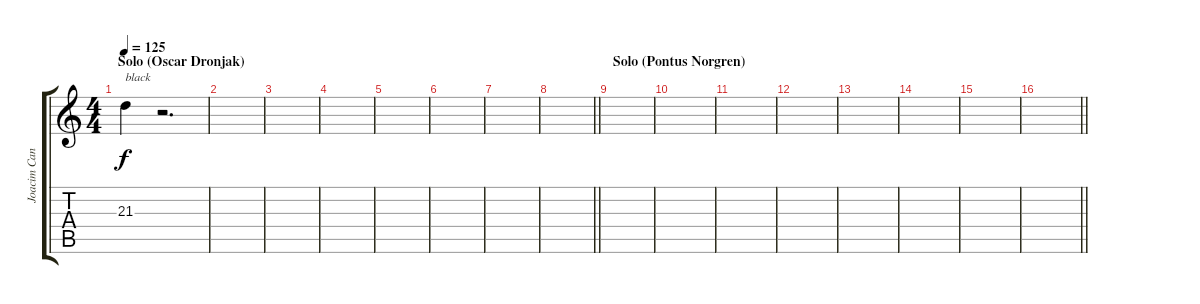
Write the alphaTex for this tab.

\track ("Joacim Cans" "Joacim Can") {instrument lead1square}
\staff {score tabs}
\tuning (D4 A3 F3 C3 G2 D2) {hide}
\ts (4 4)
\section ("" "Solo (Oscar Dronjak)")
\tempo 125
\clef g2
\ks c
21.3.4{txt "black" dy f} r.2{d} |
|
|
|
|
|
|
\barLineRight lightlight
|
\section ("" "Solo (Pontus Norgren)")
|
|
|
|
|
|
|
\barLineRight lightlight
